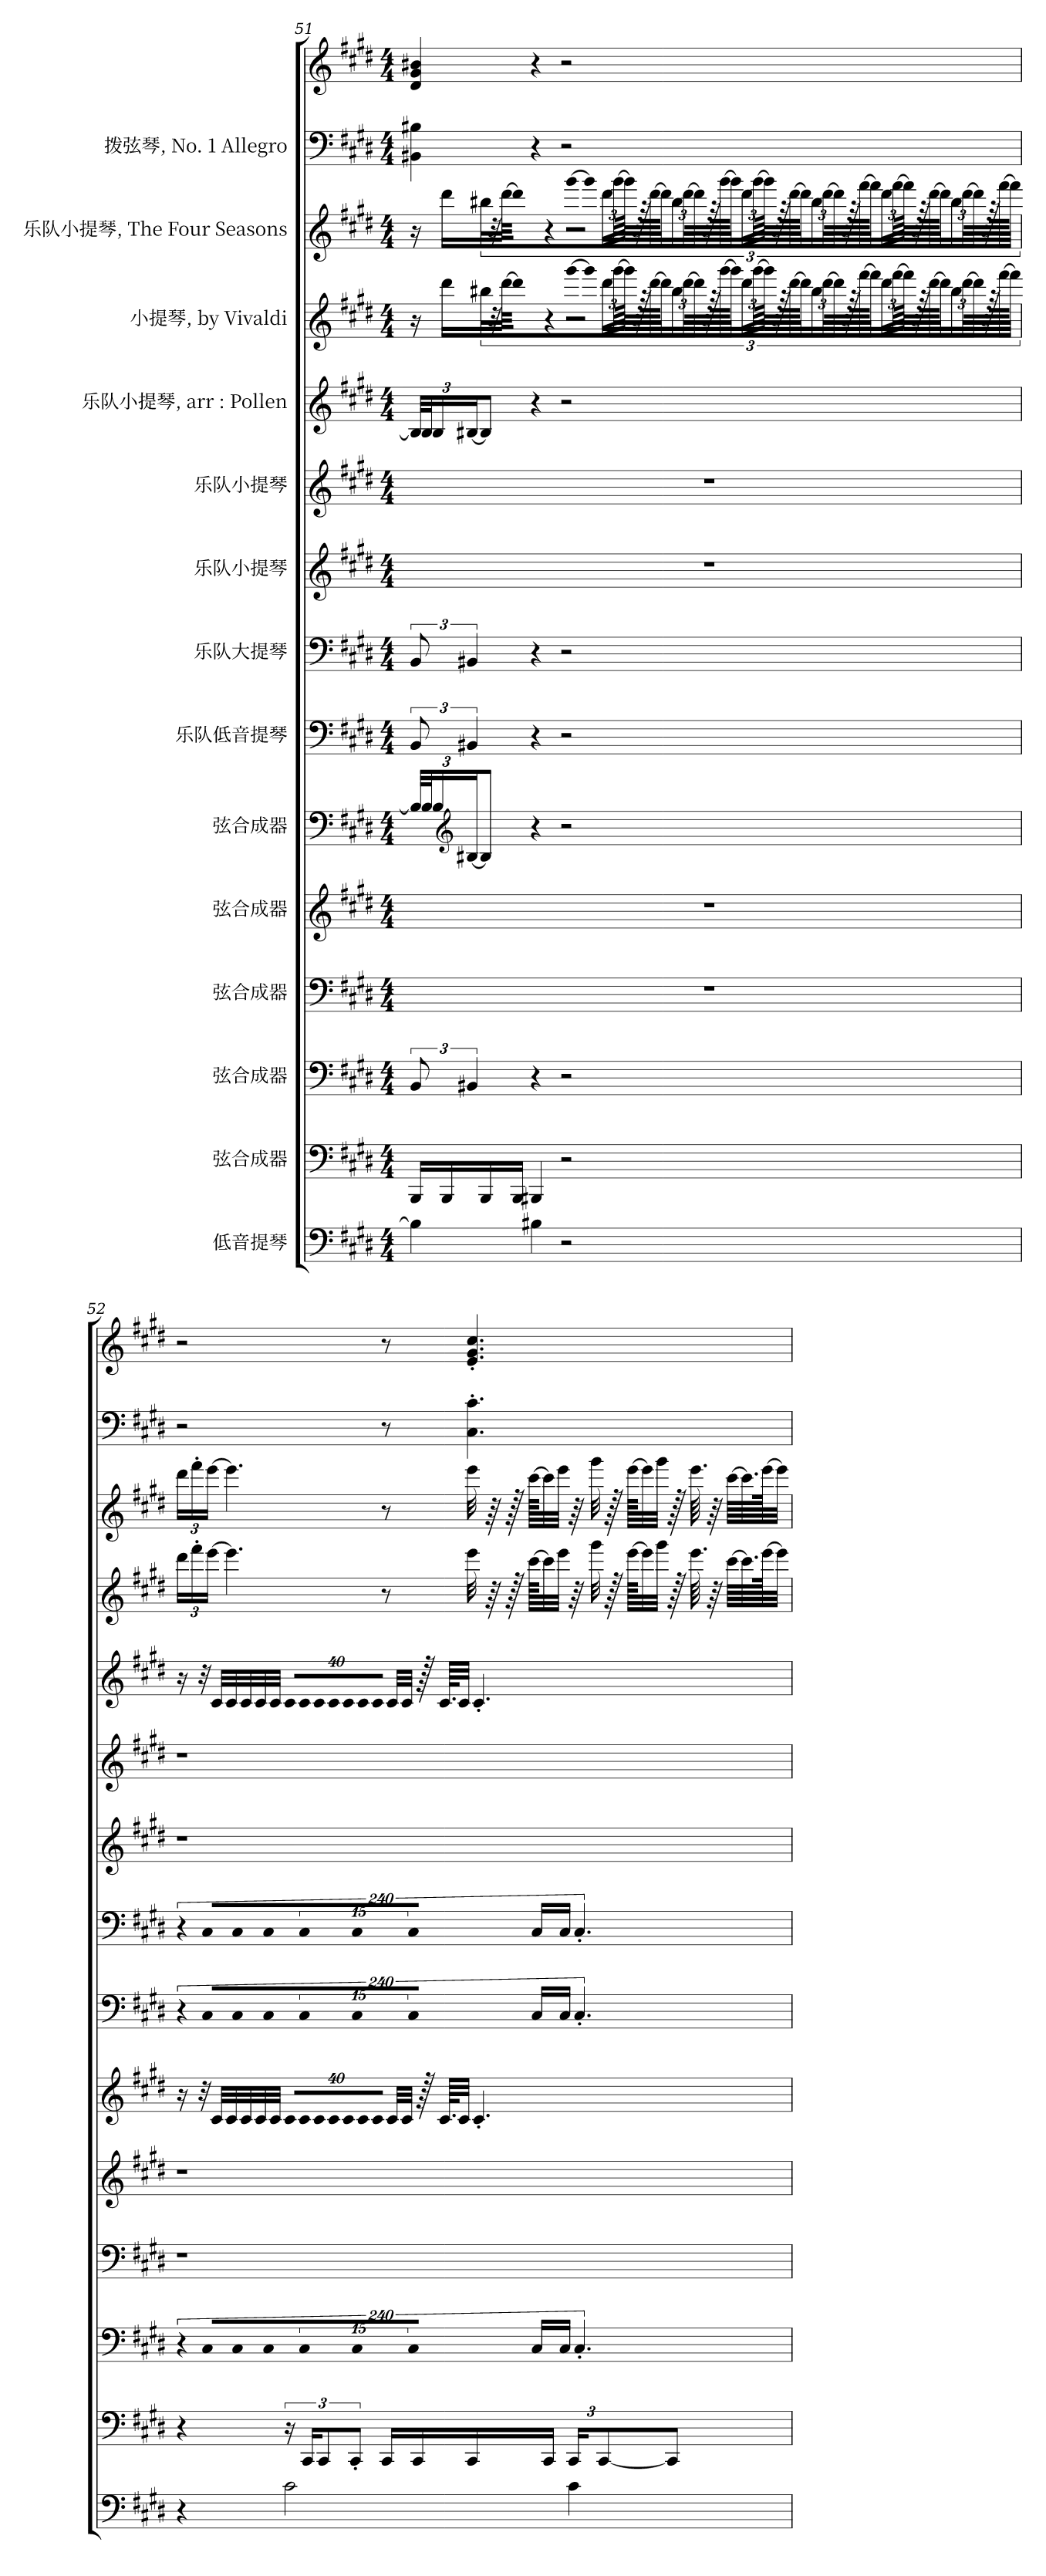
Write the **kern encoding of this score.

**kern	**kern	**kern	**kern	**kern	**kern	**kern	**kern	**kern	**kern	**kern	**kern	**kern	**kern	**kern
*part14	*part13	*part12	*part11	*part10	*part9	*part8	*part7	*part6	*part5	*part4	*part3	*part2	*part1	*part1
*staff15	*staff14	*staff13	*staff12	*staff11	*staff10	*staff9	*staff8	*staff7	*staff6	*staff5	*staff4	*staff3	*staff2	*staff1
*I"低音提琴	*I"弦合成器	*I"弦合成器	*I"弦合成器	*I"弦合成器	*I"弦合成器	*I"乐队低音提琴	*I"乐队大提琴	*I"乐队小提琴	*I"乐队小提琴	*I"乐队小提琴, arr : Pollen	*I"小提琴, by Vivaldi	*I"乐队小提琴, The Four Seasons	*I"拨弦琴, No. 1 Allegro	*
!!LO:PB:g=z
*clefF4	*clefF4	*clefF4	*clefF4	*clefG2	*clefF4	*clefF4	*clefF4	*clefG2	*clefG2	*clefG2	*clefG2	*clefG2	*clefF4	*clefG2
*ITrd7c12	*	*	*	*	*	*ITrd7c12	*	*	*	*	*	*	*	*
*k[f#c#g#d#]	*k[f#c#g#d#]	*k[f#c#g#d#]	*k[f#c#g#d#]	*k[f#c#g#d#]	*k[f#c#g#d#]	*k[f#c#g#d#]	*k[f#c#g#d#]	*k[f#c#g#d#]	*k[f#c#g#d#]	*k[f#c#g#d#]	*k[f#c#g#d#]	*k[f#c#g#d#]	*k[f#c#g#d#]	*k[f#c#g#d#]
*M4/4	*M4/4	*M4/4	*M4/4	*M4/4	*M4/4	*M4/4	*M4/4	*M4/4	*M4/4	*M4/4	*M4/4	*M4/4	*M4/4	*M4/4
*	*	*	*	*	*Xbrackettup	*	*	*	*	*Xbrackettup	*	*	*	*
=51	=51	=51	=51	=51	=51	=51	=51	=51	=51	=51	=51	=51	=51	=51
4BB\]	16BBB/LL	12BB/	1r	1r	48B/LLL]	12BBB/	12BB/	1r	1r	48B/LLL]	16r	16r	4BB#X\ 4B#X\	4d#/ 4g#/ 4b#X/
.	.	.	.	.	48B/J	.	.	.	.	48B/J	.	.	.	.
.	.	.	.	.	24B/	.	.	.	.	24B/	.	.	.	.
.	16BBB/	.	.	.	.	.	.	.	.	.	16ddd#\LL	16ddd#\LL	.	.
*	*	*	*	*	*clefG2	*	*	*	*	*	*	*	*	*
.	.	6BB#X/	.	.	[24B#X/J	6BBB#X/	6BB#X/	.	.	[24B#X/J	.	.	.	.
.	16BBB/	.	.	.	8B#/J]	.	.	.	.	8B#/J]	48bb#X\JJk	48bb#X\JJk	.	.
.	.	.	.	.	.	.	.	.	.	.	48r	48r	.	.
.	.	.	.	.	.	.	.	.	.	.	[48ddd#\LLL	[48ddd#\LLL	.	.
.	16BBB/JJ	.	.	.	.	.	.	.	.	.	64ddd#\JJJk]	64ddd#\JJJk]	.	.
.	.	.	.	.	.	.	.	.	.	.	128r	128r	.	.
.	.	.	.	.	.	.	.	.	.	.	[128ggg#\KKLLL	[128ggg#\KKLLL	.	.
.	.	.	.	.	.	.	.	.	.	.	32ggg#\JJJ]	32ggg#\JJJ]	.	.
*	*	*	*	*	*	*	*	*	*	*	*Xbrackettup	*Xbrackettup	*	*
4BB#X\	4BBB#X/	4r	.	.	4r	4r	4r	.	.	4r	24ddd#\LL	24ddd#\LL	4r	4r
.	.	.	.	.	.	.	.	.	.	.	[48ggg#\L	[48ggg#\L	.	.
.	.	.	.	.	.	.	.	.	.	.	64ggg#\JJJk]	64ggg#\JJJk]	.	.
.	.	.	.	.	.	.	.	.	.	.	128r	128r	.	.
.	.	.	.	.	.	.	.	.	.	.	[128ddd#\KKLLL	[128ddd#\KKLLL	.	.
.	.	.	.	.	.	.	.	.	.	.	32ddd#\J]	32ddd#\J]	.	.
.	.	.	.	.	.	.	.	.	.	.	24bb#\	24bb#\	.	.
.	.	.	.	.	.	.	.	.	.	.	[48ddd#\L	[48ddd#\L	.	.
.	.	.	.	.	.	.	.	.	.	.	64ddd#\JJJk]	64ddd#\JJJk]	.	.
.	.	.	.	.	.	.	.	.	.	.	128r	128r	.	.
.	.	.	.	.	.	.	.	.	.	.	[128ggg#\KKLLL	[128ggg#\KKLLL	.	.
.	.	.	.	.	.	.	.	.	.	.	32ggg#\JJJ]	32ggg#\JJJ]	.	.
2r	2r	2r	.	.	2r	2r	2r	.	.	2r	24ddd#\LL	24ddd#\LL	2r	2r
.	.	.	.	.	.	.	.	.	.	.	[48ggg#\L	[48ggg#\L	.	.
.	.	.	.	.	.	.	.	.	.	.	64ggg#\JJJk]	64ggg#\JJJk]	.	.
.	.	.	.	.	.	.	.	.	.	.	128r	128r	.	.
.	.	.	.	.	.	.	.	.	.	.	[128ddd#\KKLLL	[128ddd#\KKLLL	.	.
.	.	.	.	.	.	.	.	.	.	.	32ddd#\J]	32ddd#\J]	.	.
.	.	.	.	.	.	.	.	.	.	.	24bb#\	24bb#\	.	.
.	.	.	.	.	.	.	.	.	.	.	[48ddd#\L	[48ddd#\L	.	.
.	.	.	.	.	.	.	.	.	.	.	64ddd#\JJJk]	64ddd#\JJJk]	.	.
.	.	.	.	.	.	.	.	.	.	.	128r	128r	.	.
.	.	.	.	.	.	.	.	.	.	.	[128fff#\KKLLL	[128fff#\KKLLL	.	.
.	.	.	.	.	.	.	.	.	.	.	32fff#\JJJ]	32fff#\JJJ]	.	.
.	.	.	.	.	.	.	.	.	.	.	24ddd#\LL	24ddd#\LL	.	.
.	.	.	.	.	.	.	.	.	.	.	[48fff#\L	[48fff#\L	.	.
.	.	.	.	.	.	.	.	.	.	.	64fff#\JJJk]	64fff#\JJJk]	.	.
.	.	.	.	.	.	.	.	.	.	.	128r	128r	.	.
.	.	.	.	.	.	.	.	.	.	.	[128ddd#\KKLLL	[128ddd#\KKLLL	.	.
.	.	.	.	.	.	.	.	.	.	.	32ddd#\J]	32ddd#\J]	.	.
.	.	.	.	.	.	.	.	.	.	.	24bb#\	24bb#\	.	.
.	.	.	.	.	.	.	.	.	.	.	[48ddd#\L	[48ddd#\L	.	.
.	.	.	.	.	.	.	.	.	.	.	64ddd#\JJJk]	64ddd#\JJJk]	.	.
.	.	.	.	.	.	.	.	.	.	.	128r	128r	.	.
.	.	.	.	.	.	.	.	.	.	.	[128fff#\KKLLL	[128fff#\KKLLL	.	.
.	.	.	.	.	.	.	.	.	.	.	32fff#\JJJ]	32fff#\JJJ]	.	.
!!LO:PB:g=z
=52	=52	=52	=52	=52	=52	=52	=52	=52	=52	=52	=52	=52	=52	=52
!	!	!LO:N:vis=16	!	!	!	!LO:N:vis=16	!LO:N:vis=16	!	!	!	!	!	!	!
4r	4r	1920%137r	1r	1r	16r	1920%137r	1920%137r	1r	1r	16r	24ddd#\LL	24ddd#\LL	2r	2r
.	.	.	.	.	.	.	.	.	.	.	24fff#'\	24fff#'\	.	.
.	.	.	.	.	32r	.	.	.	.	32r	.	.	.	.
!	!	!LO:N:vis=16	!	!	!	!LO:N:vis=16	!LO:N:vis=16	!	!	!	!	!	!	!
.	.	1920%137C#/LL	.	.	.	1920%137CC#/LL	1920%137C#/LL	.	.	.	.	.	.	.
.	.	.	.	.	.	.	.	.	.	.	[24eee\JJ	[24eee\JJ	.	.
.	.	.	.	.	32c#/LLL	.	.	.	.	32c#/LLL	.	.	.	.
.	.	.	.	.	32c#/	.	.	.	.	32c#/	4.eee\]	4.eee\]	.	.
!	!	!LO:N:vis=16	!	!	!	!LO:N:vis=16	!LO:N:vis=16	!	!	!	!	!	!	!
.	.	1920%137C#/	.	.	.	1920%137CC#/	1920%137C#/	.	.	.	.	.	.	.
.	.	.	.	.	32c#/	.	.	.	.	32c#/	.	.	.	.
.	.	.	.	.	32c#/	.	.	.	.	32c#/	.	.	.	.
!	!	!LO:N:vis=16	!	!	!	!LO:N:vis=16	!LO:N:vis=16	!	!	!	!	!	!	!
.	.	1920%137C#/	.	.	.	1920%137CC#/	1920%137C#/	.	.	.	.	.	.	.
.	.	.	.	.	32c#/JJJ	.	.	.	.	32c#/JJJ	.	.	.	.
!	!	!	!	!	!LO:N:vis=32	!	!	!	!	!LO:N:vis=32	!	!	!	!
2C#\	24r	.	.	.	640%23c#/LLL	.	.	.	.	640%23c#/LLL	.	.	.	.
.	.	1920ryy	.	.	.	1920ryy	1920ryy	.	.	.	.	.	.	.
!	!	!LO:N:vis=16	!	!	!LO:N:vis=32	!LO:N:vis=16	!LO:N:vis=16	!	!	!LO:N:vis=32	!	!	!	!
.	.	1920%137C#/	.	.	640%23c#/	1920%137CC#/	1920%137C#/	.	.	640%23c#/	.	.	.	.
.	24CC#/KL	.	.	.	.	.	.	.	.	.	.	.	.	.
!	!	!	!	!	!LO:N:vis=32	!	!	!	!	!LO:N:vis=32	!	!	!	!
.	.	.	.	.	640%23c#/	.	.	.	.	640%23c#/	.	.	.	.
.	12CC#/	.	.	.	.	.	.	.	.	.	.	.	.	.
!	!	!LO:N:vis=16	!	!	!	!LO:N:vis=16	!LO:N:vis=16	!	!	!	!	!	!	!
.	.	1920%137C#/	.	.	.	1920%137CC#/	1920%137C#/	.	.	.	.	.	.	.
!	!	!	!	!	!LO:N:vis=32	!	!	!	!	!LO:N:vis=32	!	!	!	!
.	.	.	.	.	640%23c#/	.	.	.	.	640%23c#/	.	.	.	.
!	!	!	!	!	!LO:N:vis=32	!	!	!	!	!LO:N:vis=32	!	!	!	!
.	.	.	.	.	640%23c#/	.	.	.	.	640%23c#/	.	.	.	.
.	12CC#'/J	.	.	.	.	.	.	.	.	.	.	.	.	.
!	!	!LO:N:vis=16	!	!	!	!LO:N:vis=16	!LO:N:vis=16	!	!	!	!	!	!	!
.	.	1920%137C#/JJ	.	.	.	1920%137CC#/JJ	1920%137C#/JJ	.	.	.	.	.	.	.
!	!	!	!	!	!LO:N:vis=32	!	!	!	!	!LO:N:vis=32	!	!	!	!
.	.	.	.	.	640%23c#/	.	.	.	.	640%23c#/	.	.	.	.
!	!	!	!	!	!LO:N:vis=32	!	!	!	!	!LO:N:vis=32	!	!	!	!
.	.	.	.	.	640%23c#/JJJ	.	.	.	.	640%23c#/JJJ	.	.	.	.
.	16CC#/LL	16C#/LL	.	.	.	16CC#/LL	16C#/LL	.	.	.	8r	8r	8r	8r
.	.	.	.	.	32c#/LLL	.	.	.	.	32c#/LLL	.	.	.	.
.	.	.	.	.	32c#/JJJ	.	.	.	.	32c#/JJJ	.	.	.	.
.	16CC#/	16C#/JJ	.	.	.	16CC#/JJ	16C#/JJ	.	.	.	.	.	.	.
.	.	.	.	.	128r	.	.	.	.	128r	.	.	.	.
.	.	.	.	.	64.c#/KLLL	.	.	.	.	64.c#/KLLL	.	.	.	.
.	.	.	.	.	32c#/JJJ	.	.	.	.	32c#/JJJ	.	.	.	.
.	16CC#/	4.C#'/	.	.	.	4.CC#'/	4.C#'/	.	.	.	32eee\	32eee\	4.C#\' 4.c#\'	4.e/' 4.g#/' 4.cc#/'
.	.	.	.	.	4.c#'/	.	.	.	.	4.c#'/	.	.	.	.
.	.	.	.	.	.	.	.	.	.	.	64r	64r	.	.
.	.	.	.	.	.	.	.	.	.	.	128r	128r	.	.
.	.	.	.	.	.	.	.	.	.	.	[128ccc#\KKLLL	[128ccc#\KKLLL	.	.
.	16CC#/JJ	.	.	.	.	.	.	.	.	.	32ccc#\]	32ccc#\]	.	.
.	.	.	.	.	.	.	.	.	.	.	32eee\JJJ	32eee\JJJ	.	.
*	*Xbrackettup	*	*	*	*	*	*	*	*	*	*	*	*	*
4C#\	24CC#/KL	.	.	.	.	.	.	.	.	.	64r	64r	.	.
.	.	.	.	.	.	.	.	.	.	.	32ggg#\	32ggg#\	.	.
.	[12CC#/	.	.	.	.	.	.	.	.	.	.	.	.	.
.	.	.	.	.	.	.	.	.	.	.	128r	128r	.	.
.	.	.	.	.	.	.	.	.	.	.	[128eee\KKLLL	[128eee\KKLLL	.	.
.	.	.	.	.	.	.	.	.	.	.	32eee\]	32eee\]	.	.
.	.	.	.	.	.	.	.	.	.	.	32ggg#\JJJ	32ggg#\JJJ	.	.
.	8CC#/J]	.	.	.	.	.	.	.	.	.	128r	128r	.	.
.	.	.	.	.	.	.	.	.	.	.	64.eee\	64.eee\	.	.
.	.	.	.	.	.	.	.	.	.	.	64r	64r	.	.
.	.	.	.	.	.	.	.	.	.	.	[64ccc#\LLLL	[64ccc#\LLLL	.	.
.	.	.	.	.	.	.	.	.	.	.	64.ccc#\]	64.ccc#\]	.	.
.	.	.	.	.	.	.	.	.	.	.	[128eee\JK	[128eee\JK	.	.
.	.	.	.	.	.	.	.	.	.	.	32eee\JJJ]	32eee\JJJ]	.	.
640ryy	640ryy	640ryy	640ryy	640ryy	.	640ryy	640ryy	640ryy	640ryy	.	640ryy	640ryy	640ryy	640ryy
=	=	=	=	=	=	=	=	=	=	=	=	=	=	=
*-	*-	*-	*-	*-	*-	*-	*-	*-	*-	*-	*-	*-	*-	*-
